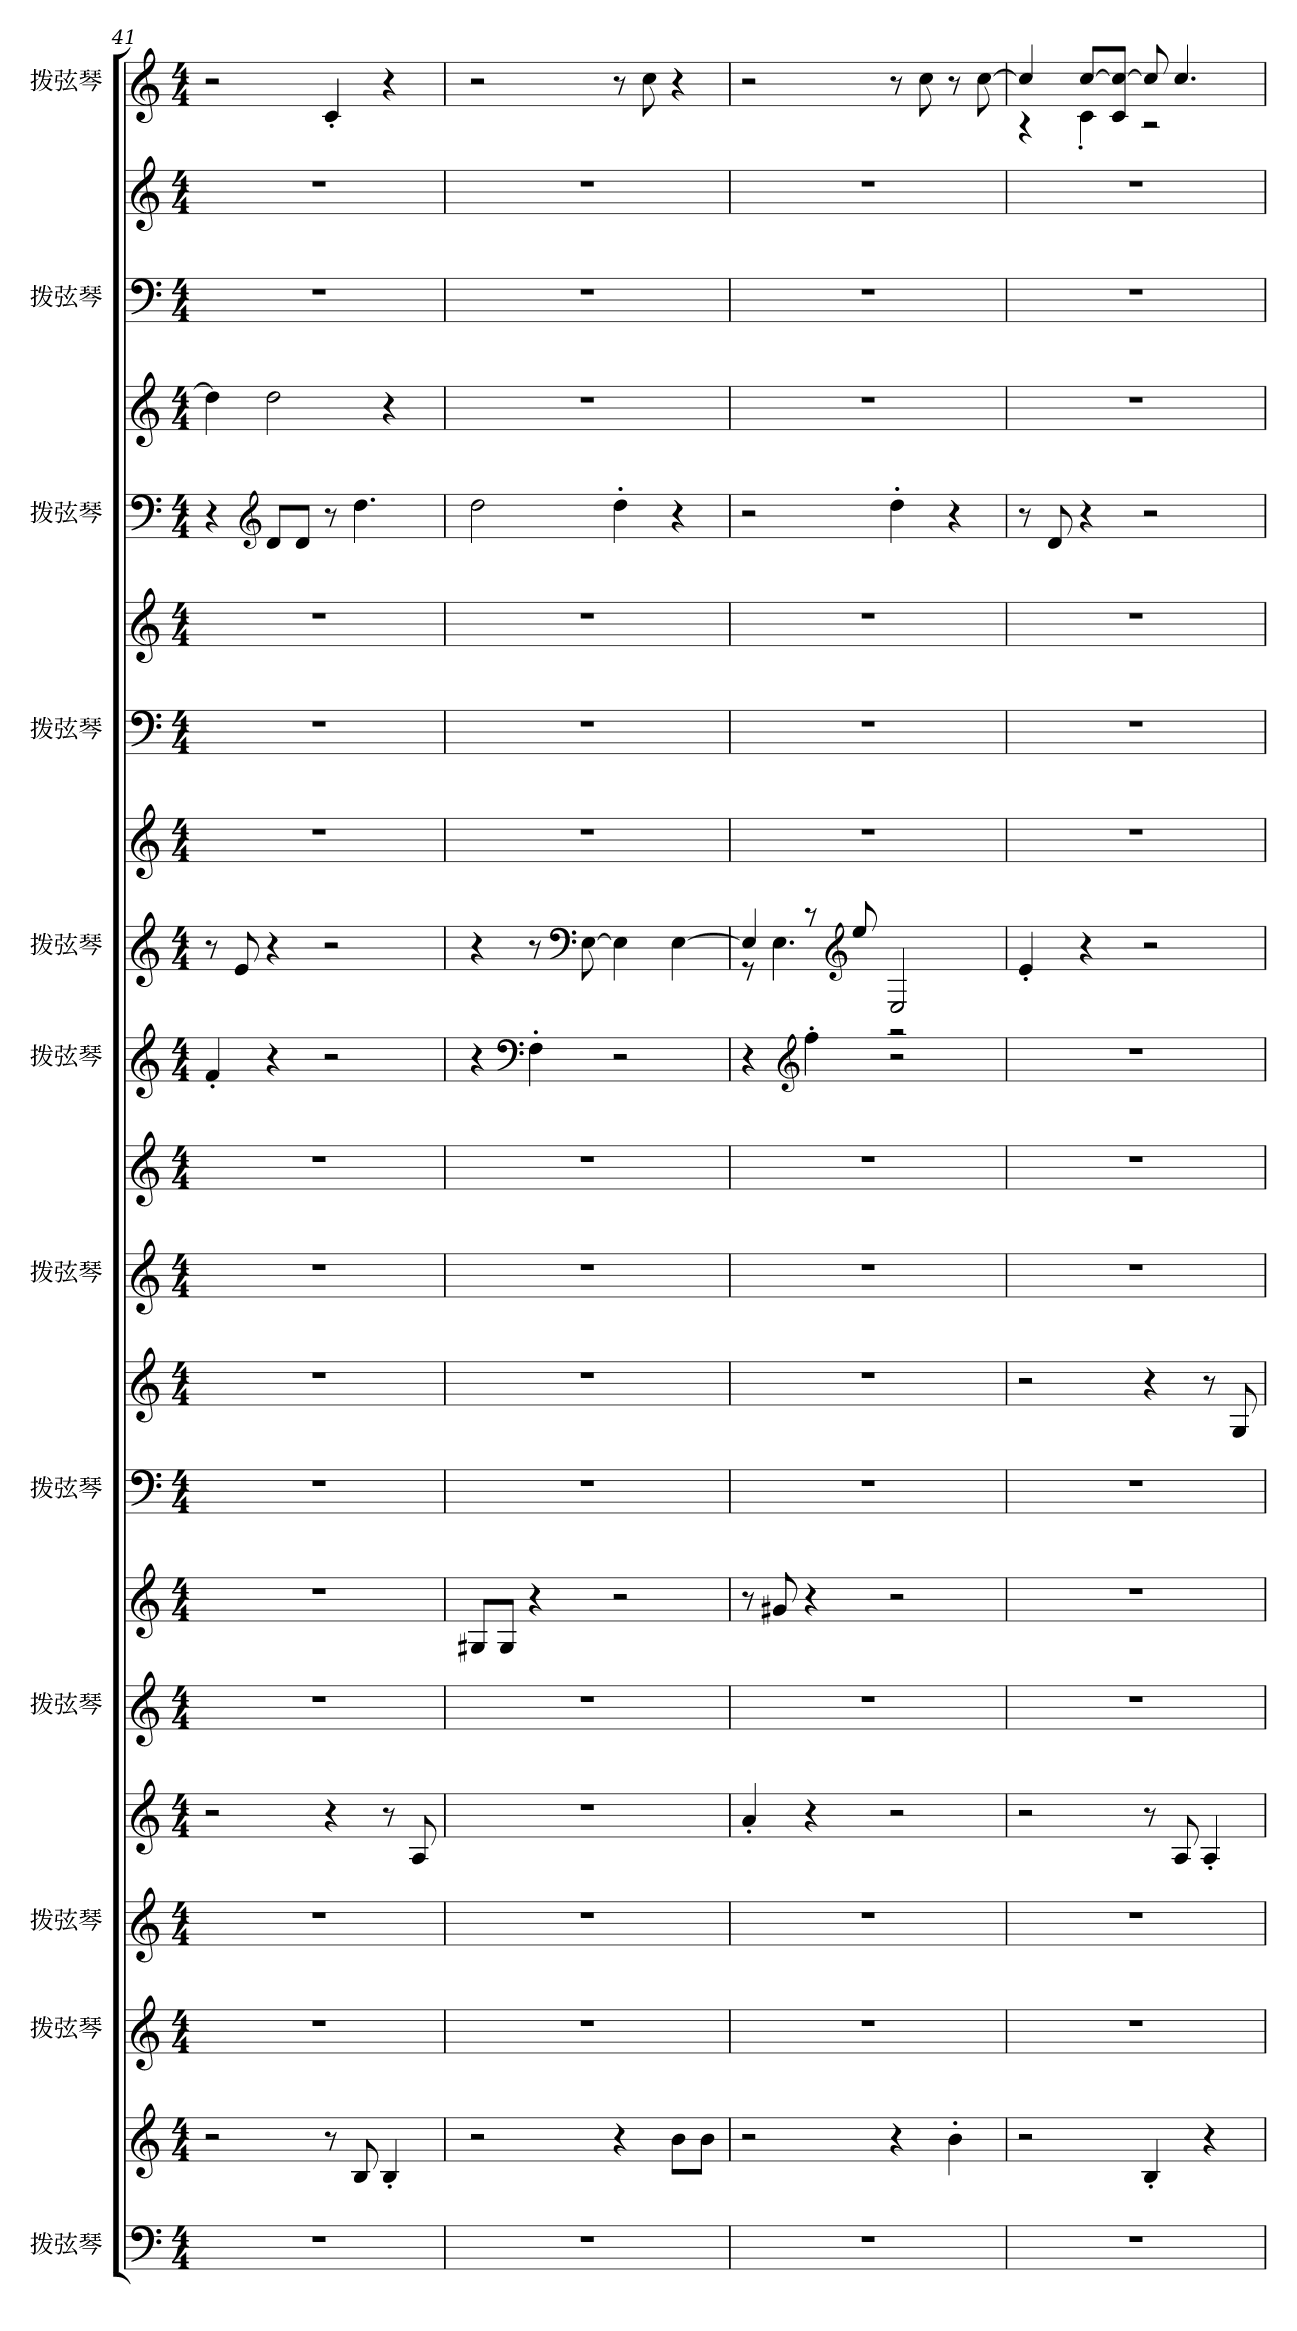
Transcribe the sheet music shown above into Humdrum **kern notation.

**kern	**kern	**kern	**kern	**kern	**kern	**kern	**kern	**kern	**kern	**kern	**kern	**kern	**kern	**kern	**kern	**kern	**kern	**kern	**kern	**kern
*part12	*part12	*part11	*part10	*part10	*part9	*part9	*part8	*part8	*part7	*part7	*part6	*part5	*part5	*part4	*part4	*part3	*part3	*part2	*part2	*part1
*staff21	*staff20	*staff19	*staff18	*staff17	*staff16	*staff15	*staff14	*staff13	*staff12	*staff11	*staff10	*staff9	*staff8	*staff7	*staff6	*staff5	*staff4	*staff3	*staff2	*staff1
*I"拨弦琴	*	*I"拨弦琴	*I"拨弦琴	*	*I"拨弦琴	*	*I"拨弦琴	*	*I"拨弦琴	*	*I"拨弦琴	*I"拨弦琴	*	*I"拨弦琴	*	*I"拨弦琴	*	*I"拨弦琴	*	*I"拨弦琴
!!LO:PB:g=z
*clefF4	*clefG2	*clefG2	*clefG2	*clefG2	*clefG2	*clefG2	*clefF4	*clefG2	*clefG2	*clefG2	*clefG2	*clefG2	*clefG2	*clefF4	*clefG2	*clefF4	*clefG2	*clefF4	*clefG2	*clefG2
*k[]	*k[]	*k[]	*k[]	*k[]	*k[]	*k[]	*k[]	*k[]	*k[]	*k[]	*k[]	*k[]	*k[]	*k[]	*k[]	*k[]	*k[]	*k[]	*k[]	*k[]
*M4/4	*M4/4	*M4/4	*M4/4	*M4/4	*M4/4	*M4/4	*M4/4	*M4/4	*M4/4	*M4/4	*M4/4	*M4/4	*M4/4	*M4/4	*M4/4	*M4/4	*M4/4	*M4/4	*M4/4	*M4/4
=41	=41	=41	=41	=41	=41	=41	=41	=41	=41	=41	=41	=41	=41	=41	=41	=41	=41	=41	=41	=41
1r	2r	1r	1r	2r	1r	1r	1r	1r	1r	1r	4f'/	8r	1r	1r	1r	4r	4dd\]	1r	1r	2r
.	.	.	.	.	.	.	.	.	.	.	.	8e/	.	.	.	.	.	.	.	.
*	*	*	*	*	*	*	*	*	*	*	*	*	*	*	*	*clefG2	*	*	*	*
.	.	.	.	.	.	.	.	.	.	.	4r	4r	.	.	.	8d/L	2dd\	.	.	.
.	.	.	.	.	.	.	.	.	.	.	.	.	.	.	.	8d/J	.	.	.	.
.	8r	.	.	4r	.	.	.	.	.	.	2r	2r	.	.	.	8r	.	.	.	4c'/
.	8B/	.	.	.	.	.	.	.	.	.	.	.	.	.	.	4.dd\	.	.	.	.
.	4B'/	.	.	8r	.	.	.	.	.	.	.	.	.	.	.	.	4r	.	.	4r
.	.	.	.	8A/	.	.	.	.	.	.	.	.	.	.	.	.	.	.	.	.
=42	=42	=42	=42	=42	=42	=42	=42	=42	=42	=42	=42	=42	=42	=42	=42	=42	=42	=42	=42	=42
1r	2r	1r	1r	1r	1r	8G#X/L	1r	1r	1r	1r	4r	4r	1r	1r	1r	2dd\	1r	1r	1r	2r
.	.	.	.	.	.	8G#/J	.	.	.	.	.	.	.	.	.	.	.	.	.	.
*	*	*	*	*	*	*	*	*	*	*	*clefF4	*	*	*	*	*	*	*	*	*
.	.	.	.	.	.	4r	.	.	.	.	4F'\	8r	.	.	.	.	.	.	.	.
*	*	*	*	*	*	*	*	*	*	*	*	*clefF4	*	*	*	*	*	*	*	*
.	.	.	.	.	.	.	.	.	.	.	.	[8E\	.	.	.	.	.	.	.	.
.	4r	.	.	.	.	2r	.	.	.	.	2r	4E\]	.	.	.	4dd'\	.	.	.	8r
.	.	.	.	.	.	.	.	.	.	.	.	.	.	.	.	.	.	.	.	8cc\
.	8b\L	.	.	.	.	.	.	.	.	.	.	[4E\	.	.	.	4r	.	.	.	4r
.	8b\J	.	.	.	.	.	.	.	.	.	.	.	.	.	.	.	.	.	.	.
=43	=43	=43	=43	=43	=43	=43	=43	=43	=43	=43	=43	=43	=43	=43	=43	=43	=43	=43	=43	=43
*	*	*	*	*	*	*	*	*	*	*	*	*^	*	*	*	*	*	*	*	*
1r	2r	1r	1r	4a'/	1r	8r	1r	1r	1r	1r	4r	4E/]	8r	1r	1r	1r	2r	1r	1r	1r	2r
.	.	.	.	.	.	8g#X/	.	.	.	.	.	.	4.E\	.	.	.	.	.	.	.	.
*	*	*	*	*	*	*	*	*	*	*	*clefG2	*	*	*	*	*	*	*	*	*	*
.	.	.	.	4r	.	4r	.	.	.	.	4ff'\	8r	.	.	.	.	.	.	.	.	.
*	*	*	*	*	*	*	*	*	*	*	*	*clefG2	*	*	*	*	*	*	*	*	*
.	.	.	.	.	.	.	.	.	.	.	.	8ee/	.	.	.	.	.	.	.	.	.
.	4r	.	.	2r	.	2r	.	.	.	.	2r	2E/	2r	.	.	.	4dd'\	.	.	.	8r
.	.	.	.	.	.	.	.	.	.	.	.	.	.	.	.	.	.	.	.	.	8cc\
.	4b'\	.	.	.	.	.	.	.	.	.	.	.	.	.	.	.	4r	.	.	.	8r
.	.	.	.	.	.	.	.	.	.	.	.	.	.	.	.	.	.	.	.	.	[8cc\
*	*	*	*	*	*	*	*	*	*	*	*	*v	*v	*	*	*	*	*	*	*	*
!!LO:PB:g=z
=44	=44	=44	=44	=44	=44	=44	=44	=44	=44	=44	=44	=44	=44	=44	=44	=44	=44	=44	=44	=44
*	*	*	*	*	*	*	*	*	*	*	*	*	*	*	*	*	*	*	*	*^
1r	2r	1r	1r	2r	1r	1r	1r	2r	1r	1r	1r	4e'/	1r	1r	1r	8r	1r	1r	1r	4cc/]	4r
.	.	.	.	.	.	.	.	.	.	.	.	.	.	.	.	8d/	.	.	.	.	.
.	.	.	.	.	.	.	.	.	.	.	.	4r	.	.	.	4r	.	.	.	[8cc/L	4c'\
.	.	.	.	.	.	.	.	.	.	.	.	.	.	.	.	.	.	.	.	8c/ 8cc/_J	.
.	4B'/	.	.	8r	.	.	.	4r	.	.	.	2r	.	.	.	2r	.	.	.	8cc/]	2r
.	.	.	.	8A/	.	.	.	.	.	.	.	.	.	.	.	.	.	.	.	4.cc/	.
.	4r	.	.	4A'/	.	.	.	8r	.	.	.	.	.	.	.	.	.	.	.	.	.
.	.	.	.	.	.	.	.	8G/	.	.	.	.	.	.	.	.	.	.	.	.	.
*	*	*	*	*	*	*	*	*	*	*	*	*	*	*	*	*	*	*	*	*v	*v
=	=	=	=	=	=	=	=	=	=	=	=	=	=	=	=	=	=	=	=	=
*-	*-	*-	*-	*-	*-	*-	*-	*-	*-	*-	*-	*-	*-	*-	*-	*-	*-	*-	*-	*-
